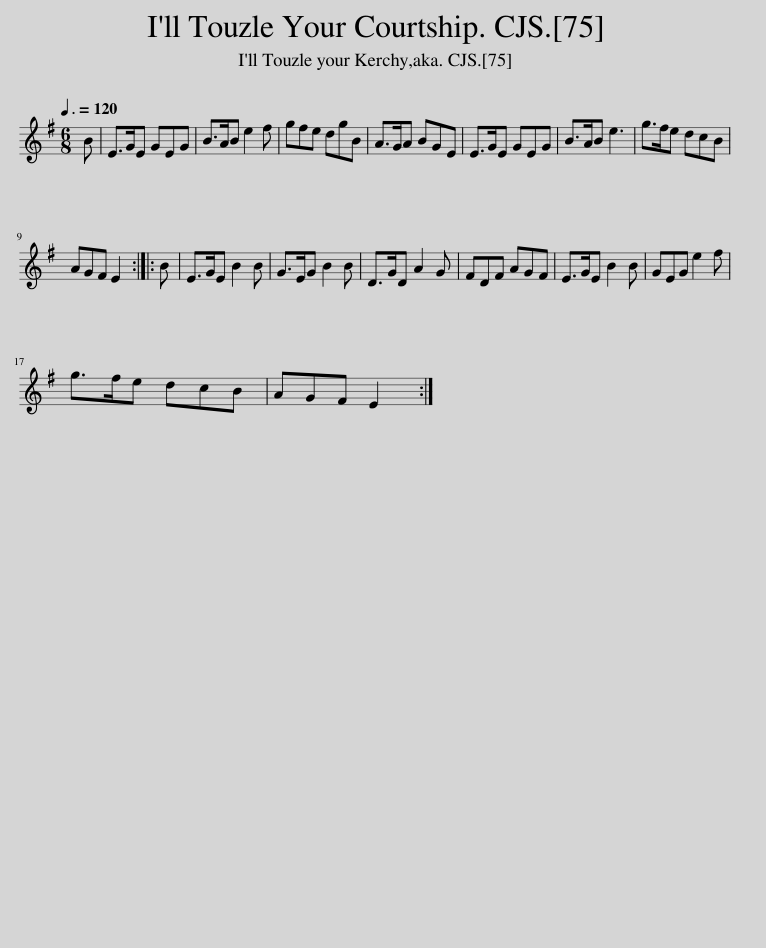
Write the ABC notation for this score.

X:1
L:1/8
Q:3/8=120
M:6/8
I:linebreak $
K:Emin
V:1 treble
V:1
 B | E>GE GEG | B>AB e2 f | gfe dgB | A>GA BGE | %5
 E>GE GEG | B>AB e3 | g>fe dcB |$ AGF E2 :: B | %10
 E>GE B2 B | G>EG B2 B | D>GD A2 G | FDF AGF | E>GE B2 B | %15
 GEG e2 f |$ g>fe dcB | AGF E2 :| %18
